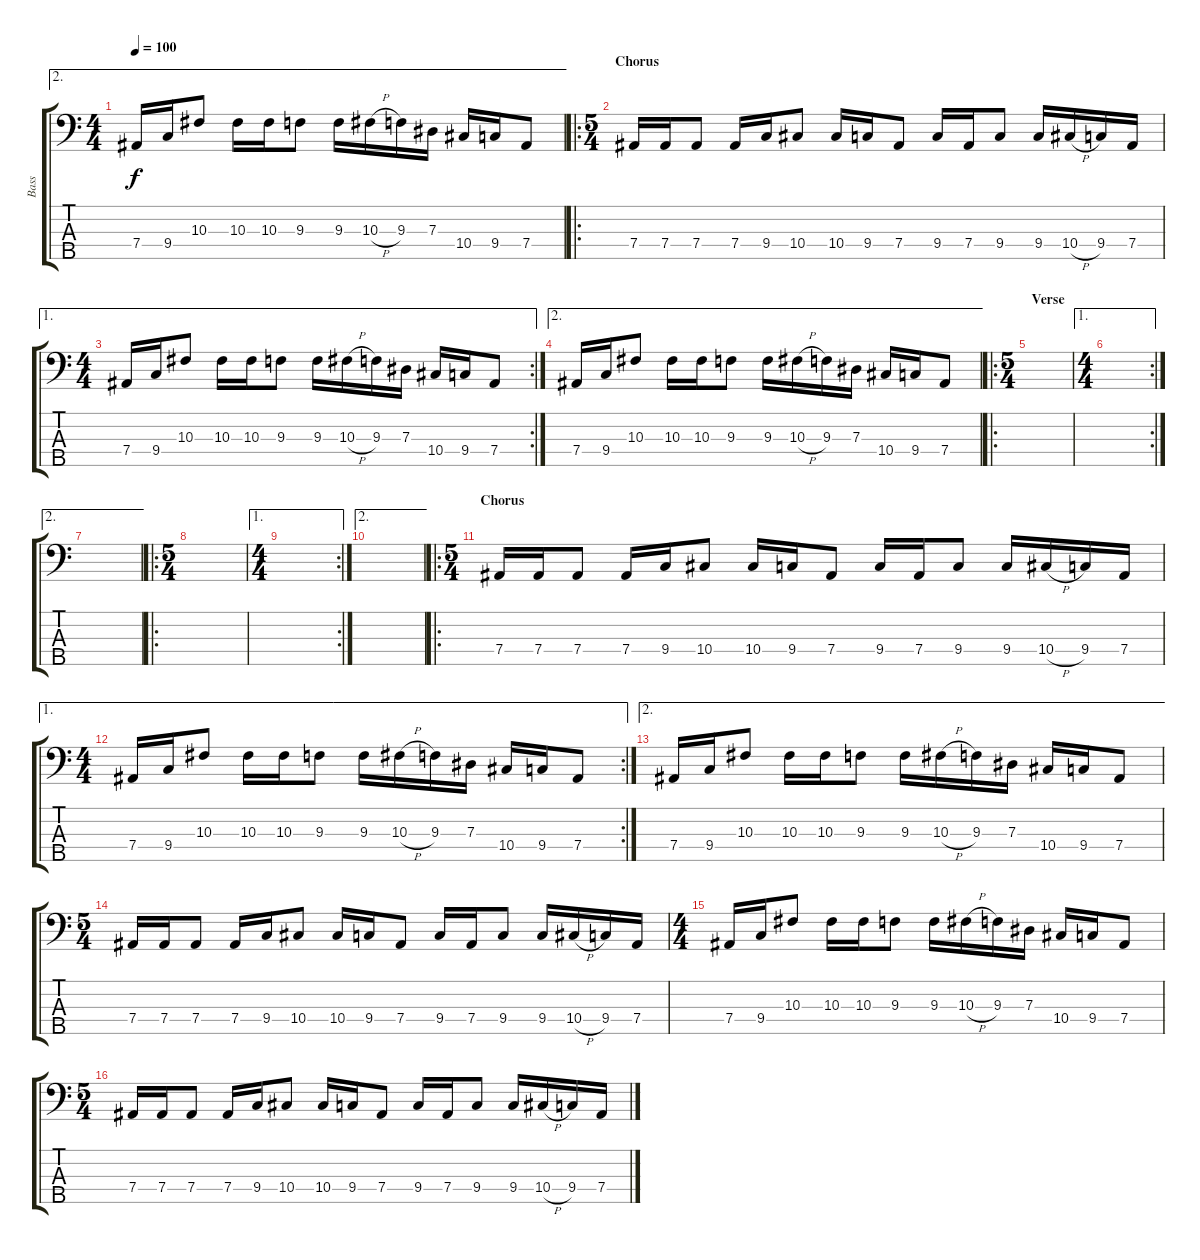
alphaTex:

\track ("Bass" "Bass") {instrument electricbasspick}
\staff {score tabs}
\tuning (Gb2 Db2 Ab1 Eb1 Bb0) {hide}
\ae 2
\ts (4 4)
\tempo 100
\clef f4
\ks c
7.4.16{dy f} 9.4.16 10.3.8 10.3.16 10.3.16 9.3.8 9.3.16 10.3{h}.16 9.3.16 7.3.16 10.4.16 9.4.16 7.4.8 |
\ro
\ts (5 4)
\section ("" "Chorus")
7.4.16 7.4.16 7.4.8 7.4.16 9.4.16 10.4.8 10.4.16 9.4.16 7.4.8 9.4.16 7.4.16 9.4.8 9.4.16 10.4{h}.16 9.4.16 7.4.16 |
\ae 1
\rc 2
\ts (4 4)
7.4.16 9.4.16 10.3.8 10.3.16 10.3.16 9.3.8 9.3.16 10.3{h}.16 9.3.16 7.3.16 10.4.16 9.4.16 7.4.8 |
\ae 2
7.4.16 9.4.16 10.3.8 10.3.16 10.3.16 9.3.8 9.3.16 10.3{h}.16 9.3.16 7.3.16 10.4.16 9.4.16 7.4.8 |
\ro
\ts (5 4)
\section ("" "Verse ")
|
\ae 1
\rc 2
\ts (4 4)
|
\ae 2
|
\ro
\ts (5 4)
|
\ae 1
\rc 2
\ts (4 4)
|
\ae 2
|
\ro
\ts (5 4)
\section ("" "Chorus")
7.4.16 7.4.16 7.4.8 7.4.16 9.4.16 10.4.8 10.4.16 9.4.16 7.4.8 9.4.16 7.4.16 9.4.8 9.4.16 10.4{h}.16 9.4.16 7.4.16 |
\ae 1
\rc 2
\ts (4 4)
7.4.16 9.4.16 10.3.8 10.3.16 10.3.16 9.3.8 9.3.16 10.3{h}.16 9.3.16 7.3.16 10.4.16 9.4.16 7.4.8 |
\ae 2
7.4.16 9.4.16 10.3.8 10.3.16 10.3.16 9.3.8 9.3.16 10.3{h}.16 9.3.16 7.3.16 10.4.16 9.4.16 7.4.8 |
\ts (5 4)
7.4.16{volume 12} 7.4.16 7.4.8 7.4.16 9.4.16 10.4.8 10.4.16 9.4.16 7.4.8 9.4.16 7.4.16 9.4.8 9.4.16 10.4{h}.16 9.4.16 7.4.16 |
\ts (4 4)
7.4.16 9.4.16 10.3.8 10.3.16 10.3.16 9.3.8 9.3.16 10.3{h}.16 9.3.16 7.3.16 10.4.16 9.4.16 7.4.8 |
\ts (5 4)
7.4.16{volume 8} 7.4.16 7.4.8 7.4.16 9.4.16 10.4.8 10.4.16 9.4.16 7.4.8 9.4.16 7.4.16 9.4.8 9.4.16 10.4{h}.16 9.4.16 7.4.16
